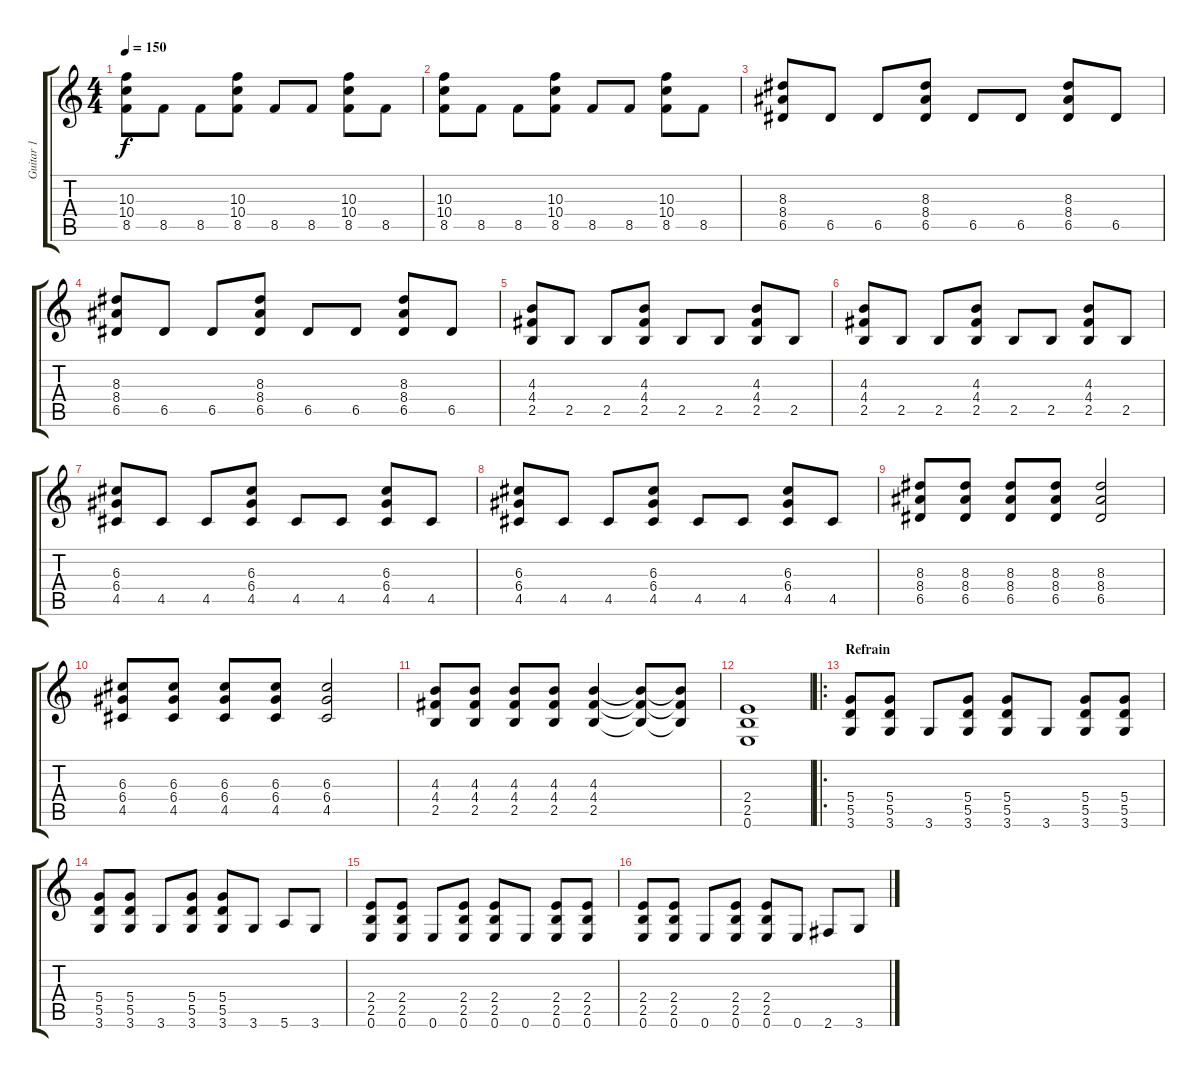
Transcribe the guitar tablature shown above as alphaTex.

\track ("Guitar 1" "Guitar 1") {instrument overdrivenguitar}
\staff {score tabs}
\tuning (E4 B3 G3 D3 A2 E2) {hide}
\ts (4 4)
\tempo 150
\clef g2
\ks c
(10.3 10.4 8.5).8{dy f volume 16} 8.5.8 8.5.8 (10.3 10.4 8.5).8 8.5.8 8.5.8 (10.3 10.4 8.5).8 8.5.8 |
(10.3 10.4 8.5).8{volume 16} 8.5.8 8.5.8 (10.3 10.4 8.5).8 8.5.8 8.5.8 (10.3 10.4 8.5).8 8.5.8 |
(8.3 8.4 6.5).8 6.5.8 6.5.8 (8.3 8.4 6.5).8 6.5.8 6.5.8 (8.3 8.4 6.5).8 6.5.8 |
(8.3 8.4 6.5).8 6.5.8 6.5.8 (8.3 8.4 6.5).8 6.5.8 6.5.8 (8.3 8.4 6.5).8 6.5.8 |
(4.3 4.4 2.5).8 2.5.8 2.5.8 (4.3 4.4 2.5).8 2.5.8 2.5.8 (4.3 4.4 2.5).8 2.5.8 |
(4.3 4.4 2.5).8 2.5.8 2.5.8 (4.3 4.4 2.5).8 2.5.8 2.5.8 (4.3 4.4 2.5).8 2.5.8 |
(6.3 6.4 4.5).8 4.5.8 4.5.8 (6.3 6.4 4.5).8 4.5.8 4.5.8 (6.3 6.4 4.5).8 4.5.8 |
(6.3 6.4 4.5).8 4.5.8 4.5.8 (6.3 6.4 4.5).8 4.5.8 4.5.8 (6.3 6.4 4.5).8 4.5.8 |
(8.3 8.4 6.5).8 (8.3 8.4 6.5).8 (8.3 8.4 6.5).8 (8.3 8.4 6.5).8 (8.3 8.4 6.5).2 |
(6.3 6.4 4.5).8 (6.3 6.4 4.5).8 (6.3 6.4 4.5).8 (6.3 6.4 4.5).8 (6.3 6.4 4.5).2 |
(4.3 4.4 2.5).8 (4.3 4.4 2.5).8 (4.3 4.4 2.5).8 (4.3 4.4 2.5).8 (4.3 4.4 2.5).4 (4.3{t} 4.4{t} 2.5{t}).8 (4.3{t} 4.4{t} 2.5{t}).8 |
(2.4 2.5 0.6).1 |
\ro
\section ("" "Refrain")
(5.4 5.5 3.6).8 (5.4 5.5 3.6).8 3.6.8 (5.4 5.5 3.6).8 (5.4 5.5 3.6).8 3.6.8 (5.4 5.5 3.6).8 (5.4 5.5 3.6).8 |
(5.4 5.5 3.6).8 (5.4 5.5 3.6).8 3.6.8 (5.4 5.5 3.6).8 (5.4 5.5 3.6).8 3.6.8 5.6.8 3.6.8 |
(2.4 2.5 0.6).8 (2.4 2.5 0.6).8 0.6.8 (2.4 2.5 0.6).8 (2.4 2.5 0.6).8 0.6.8 (2.4 2.5 0.6).8 (2.4 2.5 0.6).8 |
(2.4 2.5 0.6).8 (2.4 2.5 0.6).8 0.6.8 (2.4 2.5 0.6).8 (2.4 2.5 0.6).8 0.6.8 2.6.8 3.6.8
